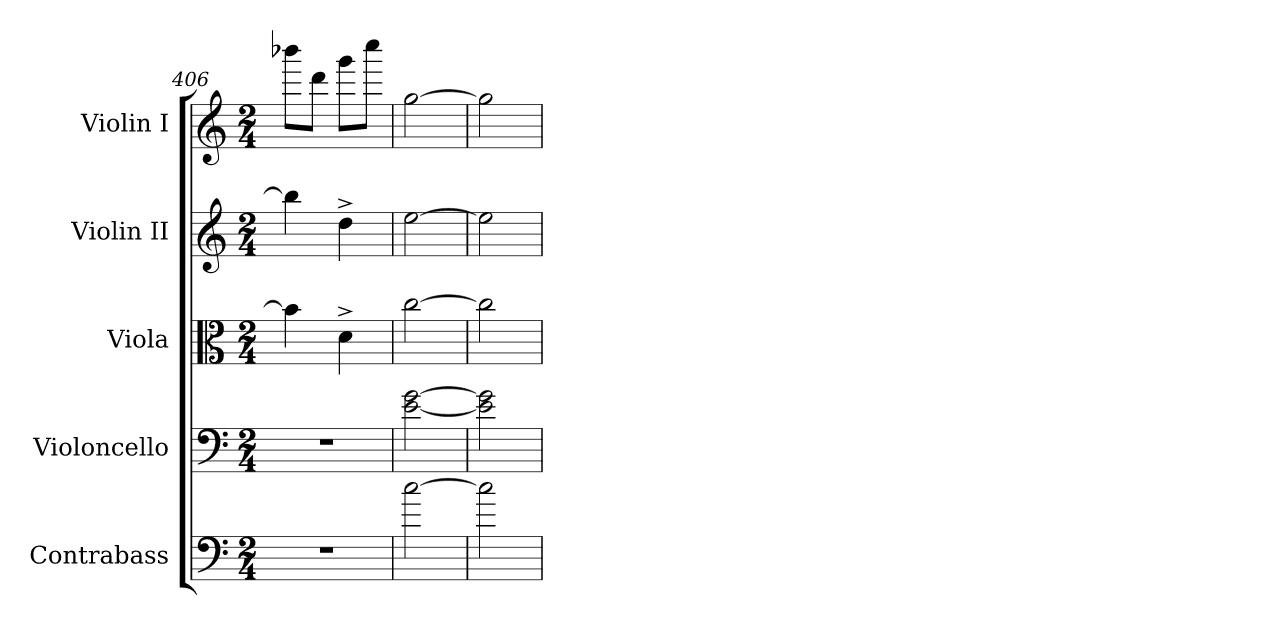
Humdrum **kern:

**kern	**kern	**kern	**kern	**kern
*part5	*part4	*part3	*part2	*part1
*staff5	*staff4	*staff3	*staff2	*staff1
*I"Contrabass	*I"Violoncello	*I"Viola	*I"Violin II	*I"Violin I
*I'Cb.	*I'Vc.	*I'Vla.	*I'Vln. II	*I'Vln. I
!!LO:PB:g=z
*clefF4	*clefF4	*clefC3	*clefG2	*clefG2
*ITrd7c12	*	*	*	*
*k[]	*k[]	*k[]	*k[]	*k[]
*M2/4	*M2/4	*M2/4	*M2/4	*M2/4
=406	=406	=406	=406	=406
2r	2r	4b-\]	4bb-\]	8bbb-X\L
.	.	.	.	8ddd\J
.	.	4d^\	4dd^\	8ggg\L
.	.	.	.	8cccc\J
=407	=407	=407	=407	=407
[2c\	[2e\ [2g\	[2cc\	[2ee\	[2gg\
=408	=408	=408	=408	=408
2c\]	2e\] 2g\]	2cc\]	2ee\]	2gg\]
=	=	=	=	=
*-	*-	*-	*-	*-
